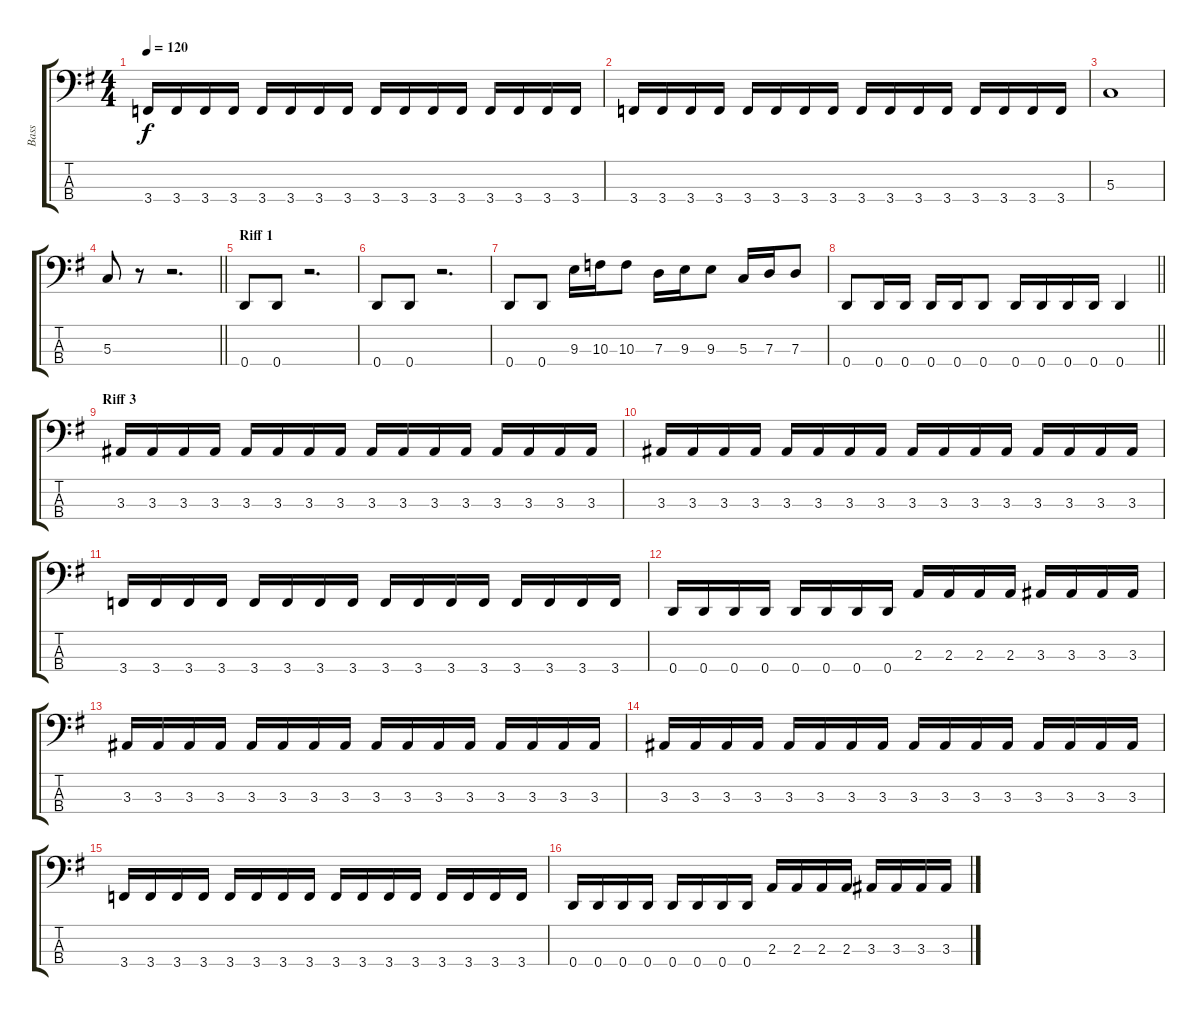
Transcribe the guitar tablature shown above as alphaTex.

\track ("Bass" "Bass") {instrument electricbassfinger}
\staff {score tabs}
\tuning (F2 C2 G1 D1) {hide}
\ts (4 4)
\tempo 120
\clef f4
\ks eminor
3.4.16{dy f} 3.4.16 3.4.16 3.4.16 3.4.16 3.4.16 3.4.16 3.4.16 3.4.16 3.4.16 3.4.16 3.4.16 3.4.16 3.4.16 3.4.16 3.4.16 |
3.4.16 3.4.16 3.4.16 3.4.16 3.4.16 3.4.16 3.4.16 3.4.16 3.4.16 3.4.16 3.4.16 3.4.16 3.4.16 3.4.16 3.4.16 3.4.16 |
5.3.1 |
\barLineRight lightlight
5.3.8 r.8 r.2{d} |
\section ("" "Riff 1")
0.4.8 0.4.8 r.2{d} |
0.4.8 0.4.8 r.2{d} |
0.4.8 0.4.8 9.3.16 10.3.16 10.3.8 7.3.16 9.3.16 9.3.8 5.3.16 7.3.16 7.3.8 |
\barLineRight lightlight
0.4.8 0.4.16 0.4.16 0.4.16 0.4.16 0.4.8 0.4.16 0.4.16 0.4.16 0.4.16 0.4.4 |
\section ("" "Riff 3")
3.3.16 3.3.16 3.3.16 3.3.16 3.3.16 3.3.16 3.3.16 3.3.16 3.3.16 3.3.16 3.3.16 3.3.16 3.3.16 3.3.16 3.3.16 3.3.16 |
3.3.16 3.3.16 3.3.16 3.3.16 3.3.16 3.3.16 3.3.16 3.3.16 3.3.16 3.3.16 3.3.16 3.3.16 3.3.16 3.3.16 3.3.16 3.3.16 |
3.4.16 3.4.16 3.4.16 3.4.16 3.4.16 3.4.16 3.4.16 3.4.16 3.4.16 3.4.16 3.4.16 3.4.16 3.4.16 3.4.16 3.4.16 3.4.16 |
0.4.16 0.4.16 0.4.16 0.4.16 0.4.16 0.4.16 0.4.16 0.4.16 2.3.16 2.3.16 2.3.16 2.3.16 3.3.16 3.3.16 3.3.16 3.3.16 |
3.3.16 3.3.16 3.3.16 3.3.16 3.3.16 3.3.16 3.3.16 3.3.16 3.3.16 3.3.16 3.3.16 3.3.16 3.3.16 3.3.16 3.3.16 3.3.16 |
3.3.16 3.3.16 3.3.16 3.3.16 3.3.16 3.3.16 3.3.16 3.3.16 3.3.16 3.3.16 3.3.16 3.3.16 3.3.16 3.3.16 3.3.16 3.3.16 |
3.4.16 3.4.16 3.4.16 3.4.16 3.4.16 3.4.16 3.4.16 3.4.16 3.4.16 3.4.16 3.4.16 3.4.16 3.4.16 3.4.16 3.4.16 3.4.16 |
0.4.16 0.4.16 0.4.16 0.4.16 0.4.16 0.4.16 0.4.16 0.4.16 2.3.16 2.3.16 2.3.16 2.3.16 3.3.16 3.3.16 3.3.16 3.3.16
